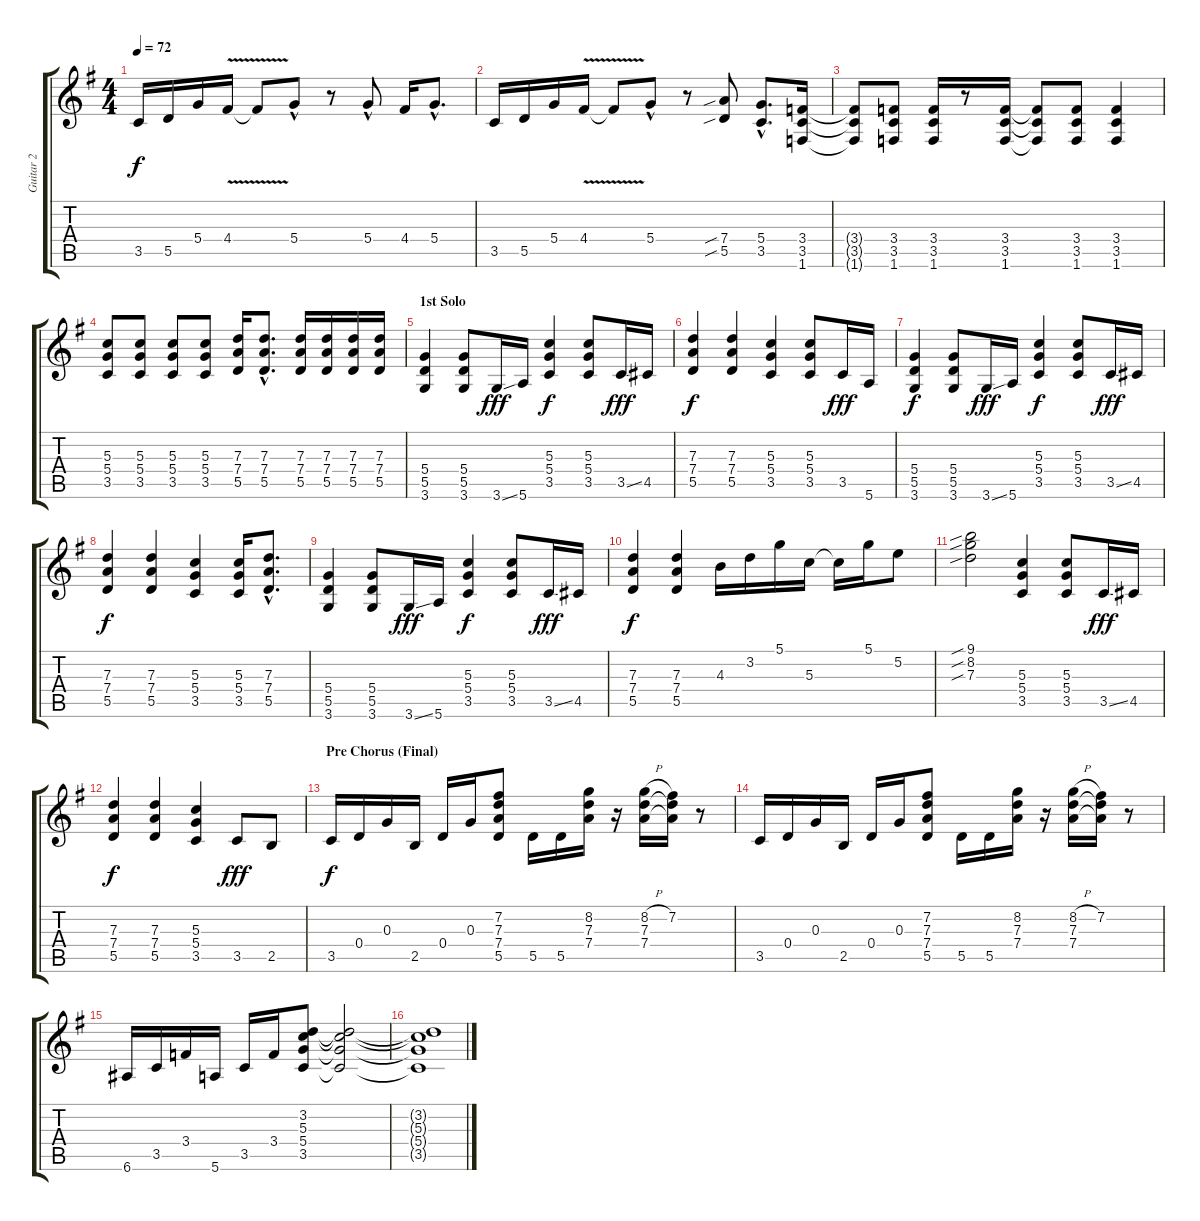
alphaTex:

\track ("Guitar 2" "Guitar 2") {instrument overdrivenguitar}
\staff {score tabs}
\tuning (D4 B3 G3 D3 A2 E2) {hide}
\ts (4 4)
\tempo 72
\clef g2
\ks g
3.5.16{dy f} 5.5.16 5.4.16 4.4{v}.16 4.4{t}.8 5.4{hac}.8 r.8 5.4{hac}.8 4.4.16 5.4{hac}.8{d} |
3.5.16 5.5.16 5.4.16 4.4{v}.16 4.4{t}.8 5.4{hac}.8 r.8 (7.4{sib} 5.5{sib}).8 (5.4{hac} 3.5{hac}).8{d} (3.4 3.5 1.6).16 |
(3.4{t} 3.5{t} 1.6{t}).8 (3.4 3.5 1.6).8 (3.4 3.5 1.6).16 r.8 (3.4 3.5 1.6).16 (3.4{t} 3.5{t} 1.6{t}).8 (3.4 3.5 1.6).8 (3.4 3.5 1.6).4 |
(5.3 5.4 3.5).8 (5.3 5.4 3.5).8 (5.3 5.4 3.5).8 (5.3 5.4 3.5).8 (7.3 7.4 5.5).16 (7.3{hac} 7.4{hac} 5.5{hac}).8{d} (7.3 7.4 5.5).16 (7.3 7.4 5.5).16 (7.3 7.4 5.5).16 (7.3 7.4 5.5).16 |
\section ("" "1st Solo")
(5.4 5.5 3.6).4 (5.4 5.5 3.6).8 3.6{ss}.16{dy fff} 5.6.16 (5.3 5.4 3.5).4{dy f} (5.3 5.4 3.5).8 3.5{ss}.16{dy fff} 4.5.16 |
(7.3 7.4 5.5).4{dy f} (7.3 7.4 5.5).4 (5.3 5.4 3.5).4 (5.3 5.4 3.5).8 3.5.16{dy fff} 5.6.16 |
(5.4 5.5 3.6).4{dy f} (5.4 5.5 3.6).8 3.6{ss}.16{dy fff} 5.6.16 (5.3 5.4 3.5).4{dy f} (5.3 5.4 3.5).8 3.5{ss}.16{dy fff} 4.5.16 |
(7.3 7.4 5.5).4{dy f} (7.3 7.4 5.5).4 (5.3 5.4 3.5).4 (5.3 5.4 3.5).16 (7.3{hac} 7.4{hac} 5.5{hac}).8{d} |
(5.4 5.5 3.6).4 (5.4 5.5 3.6).8 3.6{ss}.16{dy fff} 5.6.16 (5.3 5.4 3.5).4{dy f} (5.3 5.4 3.5).8 3.5{ss}.16{dy fff} 4.5.16 |
(7.3 7.4 5.5).4{dy f} (7.3 7.4 5.5).4 4.3.16 3.2.16 5.1.16 5.3.16 5.3{t}.16 5.1.16 5.2.8 |
(9.1{sib} 8.2{sib} 7.3{sib}).2 (5.3 5.4 3.5).4 (5.3 5.4 3.5).8 3.5{ss}.16{dy fff} 4.5.16 |
(7.3 7.4 5.5).4{dy f} (7.3 7.4 5.5).4 (5.3 5.4 3.5).4 3.5.8{dy fff volume 16 balance 12 instrument overdrivenguitar} 2.5.8 |
\section ("" "Pre Chorus (Final)")
3.5.16{dy f} 0.4.16 0.3.16 2.5.16 0.4.16 0.3.16 (7.2 7.3 7.4 5.5).8 5.5.16 5.5.16 (8.2 7.3 7.4).16 r.16 (8.2{h} 7.3 7.4).16 (7.2 7.3{t} 7.4{t}).16 r.8 |
3.5.16 0.4.16 0.3.16 2.5.16 0.4.16 0.3.16 (7.2 7.3 7.4 5.5).8 5.5.16 5.5.16 (8.2 7.3 7.4).16 r.16 (8.2{h} 7.3 7.4).16 (7.2 7.3{t} 7.4{t}).16 r.8 |
6.6.16 3.5.16 3.4.16 5.6.16 3.5.16 3.4.16 (3.2 5.3 5.4 3.5).8 (3.2{t} 5.3{t} 5.4{t} 3.5{t}).2 |
(3.2{t} 5.3{t} 5.4{t} 3.5{t}).1
